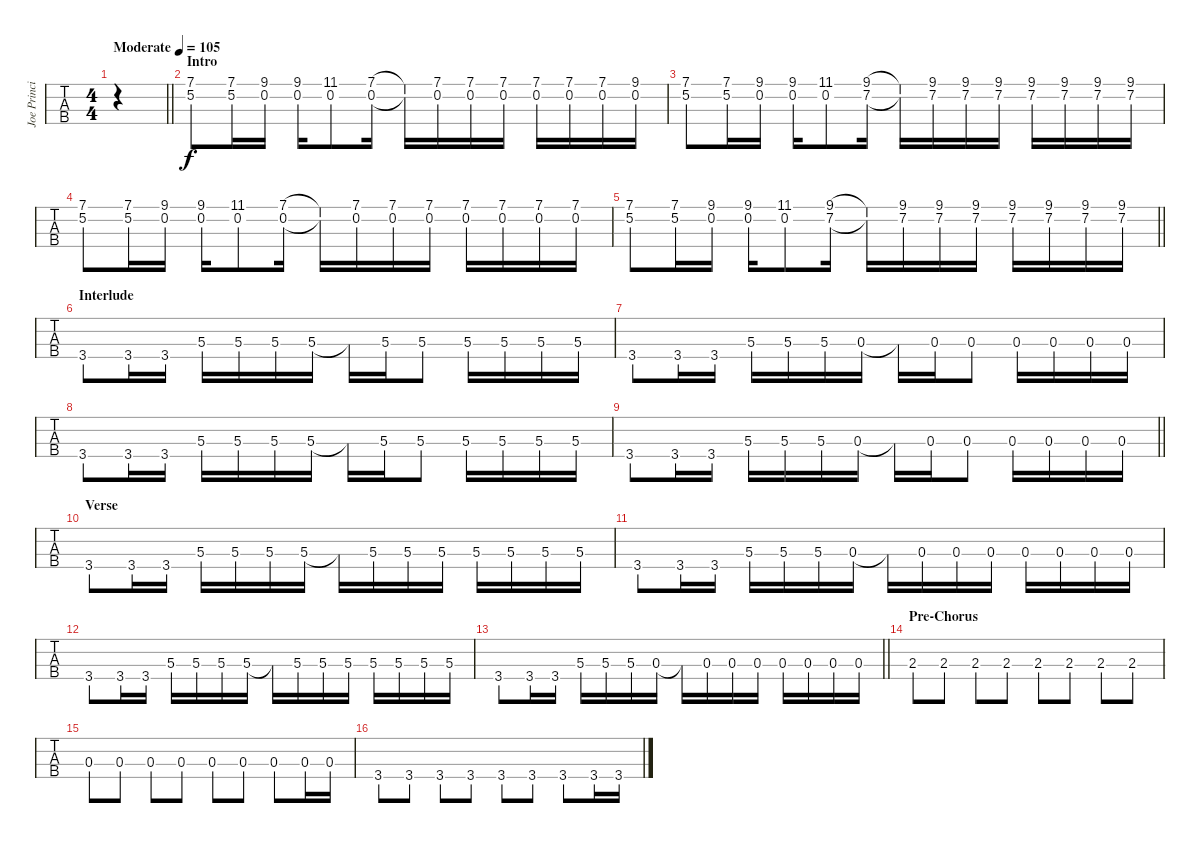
\track ("Joe Principe - Bass" "Joe Princi") {instrument acousticguitarsteel}
\staff {tabs}
\tuning (Gb2 Db2 Ab1 Eb1) {hide}
\ts (4 4)
\tempo (105 "Moderate")
\clef f4
\barLineRight lightlight
\ks db
|
\section ("" "Intro")
(7.1 5.2).8 (7.1 5.2).16 (9.1 0.2).16 (9.1 0.2).16 (11.1 0.2).8 (7.1 0.2).16 (7.1{t} 0.2{t}).16 (7.1 0.2).16 (7.1 0.2).16 (7.1 0.2).16 (7.1 0.2).16 (7.1 0.2).16 (7.1 0.2).16 (9.1{st} 0.2{st}).16 |
(7.1 5.2).8 (7.1 5.2).16 (9.1 0.2).16 (9.1 0.2).16 (11.1 0.2).8 (9.1 7.2).16 (9.1{t} 7.2{t}).16 (9.1 7.2).16 (9.1 7.2).16 (9.1 7.2).16 (9.1 7.2).16 (9.1 7.2).16 (9.1 7.2).16 (9.1 7.2).16 |
(7.1 5.2).8 (7.1 5.2).16 (9.1 0.2).16 (9.1 0.2).16 (11.1 0.2).8 (7.1 0.2).16 (7.1{t} 0.2{t}).16 (7.1 0.2).16 (7.1 0.2).16 (7.1 0.2).16 (7.1 0.2).16 (7.1 0.2).16 (7.1 0.2).16 (7.1{st} 0.2{st}).16 |
\barLineRight lightlight
(7.1 5.2).8 (7.1 5.2).16 (9.1 0.2).16 (9.1 0.2).16 (11.1 0.2).8 (9.1 7.2).16 (9.1{t} 7.2{t}).16 (9.1 7.2).16 (9.1 7.2).16 (9.1 7.2).16 (9.1 7.2).16 (9.1 7.2).16 (9.1 7.2).16 (9.1 7.2).16 |
\section ("" "Interlude")
3.4.8{instrument electricbassfinger} 3.4.16 3.4.16 5.3.16 5.3.16 5.3.16 5.3.16 5.3{t}.16 5.3.16 5.3.8 5.3.16 5.3.16 5.3.16 5.3.16 |
3.4.8 3.4.16 3.4.16 5.3.16 5.3.16 5.3.16 0.3.16 0.3{t}.16 0.3.16 0.3.8 0.3.16 0.3.16 0.3.16 0.3.16 |
3.4.8 3.4.16 3.4.16 5.3.16 5.3.16 5.3.16 5.3.16 5.3{t}.16 5.3.16 5.3.8 5.3.16 5.3.16 5.3.16 5.3.16 |
\barLineRight lightlight
3.4.8 3.4.16 3.4.16 5.3.16 5.3.16 5.3.16 0.3.16 0.3{t}.16 0.3.16 0.3.8 0.3.16 0.3.16 0.3.16 0.3.16 |
\section ("" "Verse")
3.4.8 3.4.16 3.4.16 5.3.16 5.3.16 5.3.16 5.3.16 5.3{t}.16 5.3.16 5.3.16 5.3.16 5.3.16 5.3.16 5.3.16 5.3.16 |
3.4.8 3.4.16 3.4.16 5.3.16 5.3.16 5.3.16 0.3.16 0.3{t}.16 0.3.16 0.3.16 0.3.16 0.3.16 0.3.16 0.3.16 0.3.16 |
3.4.8 3.4.16 3.4.16 5.3.16 5.3.16 5.3.16 5.3.16 5.3{t}.16 5.3.16 5.3.16 5.3.16 5.3.16 5.3.16 5.3.16 5.3.16 |
\barLineRight lightlight
3.4.8 3.4.16 3.4.16 5.3.16 5.3.16 5.3.16 0.3.16 0.3{t}.16 0.3.16 0.3.16 0.3.16 0.3.16 0.3.16 0.3.16 0.3.16 |
\section ("" "Pre-Chorus")
2.3.8 2.3.8 2.3.8 2.3.8 2.3.8 2.3.8 2.3.8 2.3.8 |
0.3.8 0.3.8 0.3.8 0.3.8 0.3.8 0.3.8 0.3.8 0.3.16 0.3.16 |
3.4.8 3.4.8 3.4.8 3.4.8 3.4.8 3.4.8 3.4.8 3.4.16 3.4.16
